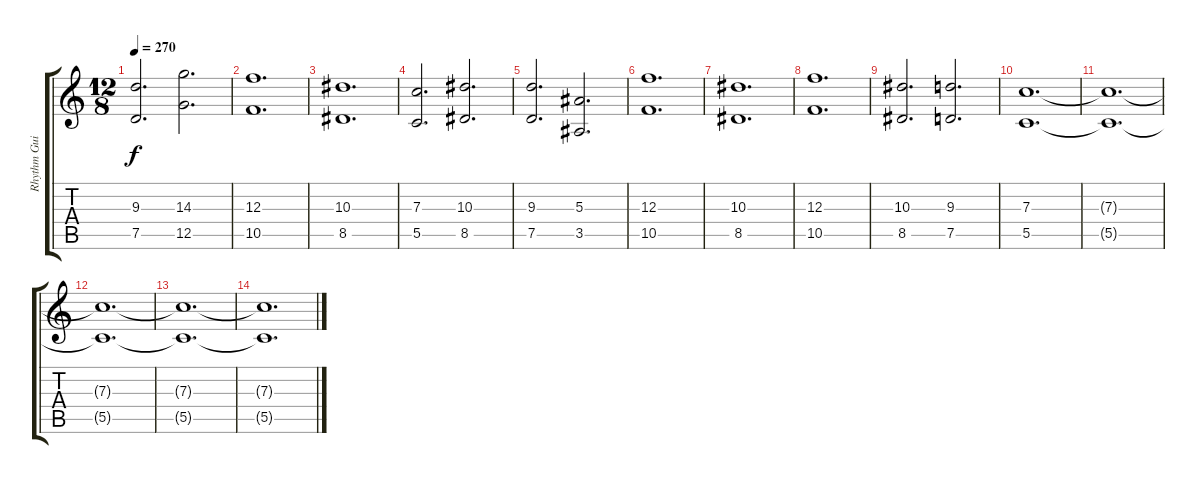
\track ("Rhythm Guitar 2" "Rhythm Gui") {instrument distortionguitar}
\staff {score tabs}
\tuning (D4 A3 F3 C3 G2 C2) {hide}
\ts (12 8)
\tempo 270
\clef g2
\ks c
(9.3 7.5).2{d dy f} (14.3 12.5).2{d} |
(12.3 10.5).1{d} |
(10.3 8.5).1{d} |
(7.3 5.5).2{d} (10.3 8.5).2{d} |
(9.3 7.5).2{d} (5.3 3.5).2{d} |
(12.3 10.5).1{d} |
(10.3 8.5).1{d} |
(12.3 10.5).1{d} |
(10.3 8.5).2{d} (9.3 7.5).2{d} |
(7.3 5.5).1{d} |
(7.3{t} 5.5{t}).1{d} |
(7.3{t} 5.5{t}).1{d} |
(7.3{t} 5.5{t}).1{d} |
(7.3{t} 5.5{t}).1{d}
